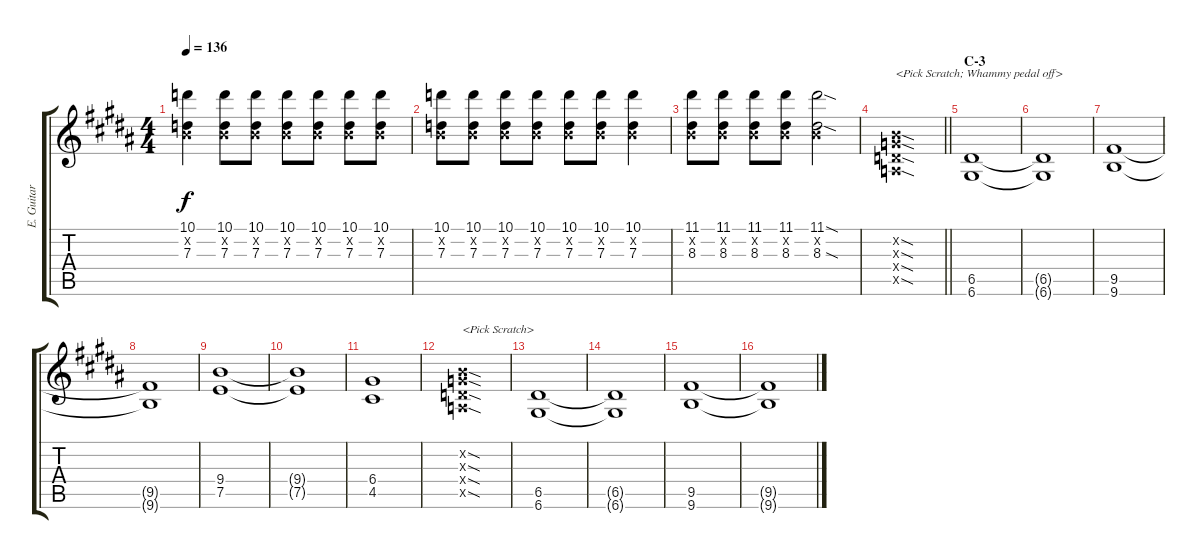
\track ("E. Guitar II" "E. Guitar ") {instrument overdrivenguitar}
\staff {score tabs}
\tuning (E4 B3 G3 D3 A2 D2) {hide}
\ts (4 4)
\tempo 136
\clef g2
\ks b
(10.1 0.2{x} 7.3).4{dy f} (10.1 0.2{x} 7.3).8 (10.1 0.2{x} 7.3).8 (10.1 0.2{x} 7.3).8 (10.1 0.2{x} 7.3).8 (10.1 0.2{x} 7.3).8 (10.1 0.2{x} 7.3).8 |
(10.1 0.2{x} 7.3).8 (10.1 0.2{x} 7.3).8 (10.1 0.2{x} 7.3).8 (10.1 0.2{x} 7.3).8 (10.1 0.2{x} 7.3).8 (10.1 0.2{x} 7.3).8 (10.1 0.2{x} 7.3).4 |
(11.1 0.2{x} 8.3).8 (11.1 0.2{x} 8.3).8 (11.1 0.2{x} 8.3).8 (11.1 0.2{x} 8.3).8 (11.1{sod} 0.2{x} 8.3{sod}).2 |
\barLineRight lightlight
(0.2{sod x} 0.3{sod x} 0.4{sod x} 0.5{sod x}).1{txt "<Pick Scratch; Whammy pedal off>"} |
\section ("" "C-3")
(6.5 6.6).1 |
(6.5{t} 6.6{t}).1 |
(9.5 9.6).1 |
(9.5{t} 9.6{t}).1 |
(9.4 7.5).1 |
(9.4{t} 7.5{t}).1 |
(6.4 4.5).1 |
(0.2{sod x} 0.3{sod x} 0.4{sod x} 0.5{sod x}).1{txt "<Pick Scratch>"} |
(6.5 6.6).1 |
(6.5{t} 6.6{t}).1 |
(9.5 9.6).1 |
(9.5{t} 9.6{t}).1
